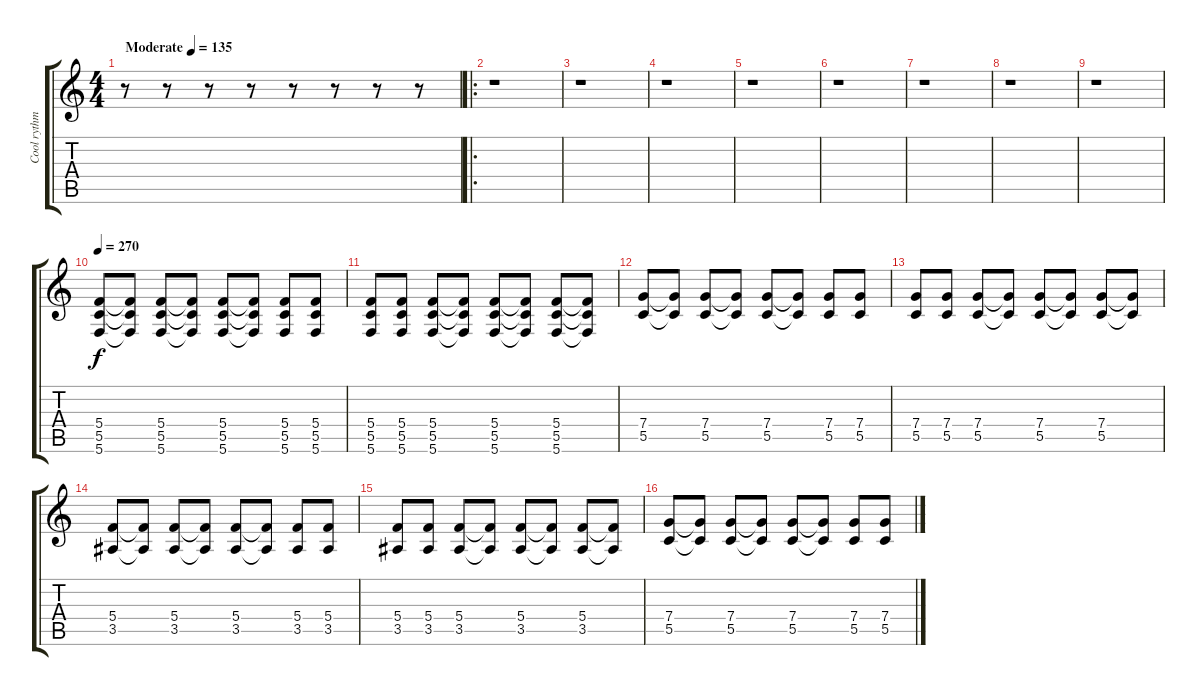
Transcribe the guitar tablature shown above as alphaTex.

\track ("Cool rythm riff" "Cool rythm") {instrument distortionguitar}
\staff {score tabs}
\tuning (D4 A3 F3 C3 G2 C2) {hide}
\ts (4 4)
\tempo (135 "Moderate")
\clef g2
\ks c
r.8{dy f instrument distortionguitar} r.8 r.8 r.8 r.8 r.8 r.8 r.8 |
\ro
r.1 |
r.1 |
r.1 |
r.1 |
r.1 |
r.1 |
r.1 |
r.1 |
\tempo 270
(5.4 5.5 5.6).8 (5.4{t} 5.5{t} 5.6{t}).8 (5.4 5.5 5.6).8 (5.4{t} 5.5{t} 5.6{t}).8 (5.4 5.5 5.6).8 (5.4{t} 5.5{t} 5.6{t}).8 (5.4 5.5 5.6).8 (5.4 5.5 5.6).8 |
(5.4 5.5 5.6).8 (5.4 5.5 5.6).8 (5.4 5.5 5.6).8 (5.4{t} 5.5{t} 5.6{t}).8 (5.4 5.5 5.6).8 (5.4{t} 5.5{t} 5.6{t}).8 (5.4 5.5 5.6).8 (5.4{t} 5.5{t} 5.6{t}).8 |
(7.4 5.5).8 (7.4{t} 5.5{t}).8 (7.4 5.5).8 (7.4{t} 5.5{t}).8 (7.4 5.5).8 (7.4{t} 5.5{t}).8 (7.4 5.5).8 (7.4 5.5).8 |
(7.4 5.5).8 (7.4 5.5).8 (7.4 5.5).8 (7.4{t} 5.5{t}).8 (7.4 5.5).8 (7.4{t} 5.5{t}).8 (7.4 5.5).8 (7.4{t} 5.5{t}).8 |
(5.4 3.5).8 (5.4{t} 3.5{t}).8 (5.4 3.5).8 (5.4{t} 3.5{t}).8 (5.4 3.5).8 (5.4{t} 3.5{t}).8 (5.4 3.5).8 (5.4 3.5).8 |
(5.4 3.5).8 (5.4 3.5).8 (5.4 3.5).8 (5.4{t} 3.5{t}).8 (5.4 3.5).8 (5.4{t} 3.5{t}).8 (5.4 3.5).8 (5.4{t} 3.5{t}).8 |
(7.4 5.5).8 (7.4{t} 5.5{t}).8 (7.4 5.5).8 (7.4{t} 5.5{t}).8 (7.4 5.5).8 (7.4{t} 5.5{t}).8 (7.4 5.5).8 (7.4 5.5).8
